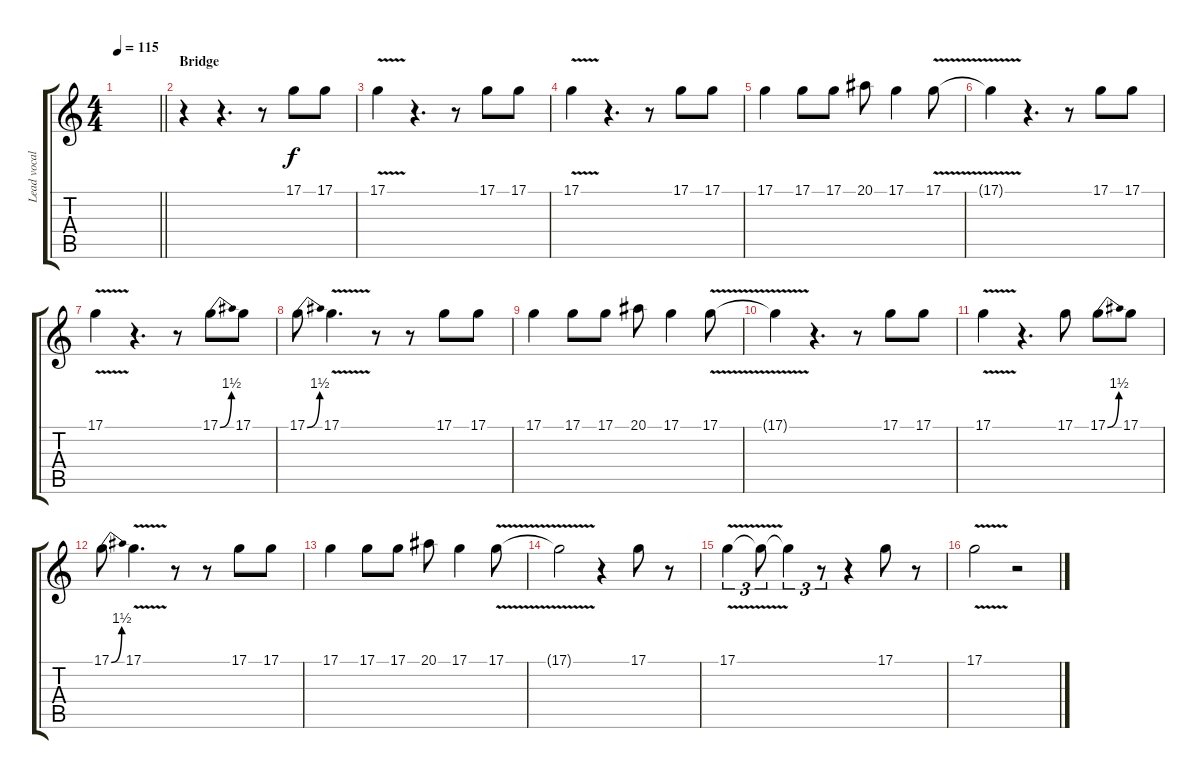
\track ("Lead vocals" "Lead vocal") {instrument lead2sawtooth}
\staff {score tabs}
\tuning (D4 A3 F3 C3 G2 D2) {hide}
\ts (4 4)
\tempo 115
\clef g2
\barLineRight lightlight
\ks c
|
\section ("" "Bridge")
r.4 r.4{d} r.8 17.1.8 17.1.8 |
17.1{v}.4 r.4{d} r.8 17.1.8 17.1.8 |
17.1{v}.4 r.4{d} r.8 17.1.8 17.1.8 |
17.1.4 17.1.8 17.1.8 20.1.8 17.1.4 17.1{v}.8 |
17.1{t}.4 r.4{d} r.8 17.1.8 17.1.8 |
17.1{v}.4 r.4{d} r.8 17.1{be (bend 0 0 60 6)}.8 17.1.8 |
17.1{be (bend 0 0 60 6)}.8 17.1{v}.4{d} r.8 r.8 17.1.8 17.1.8 |
17.1.4 17.1.8 17.1.8 20.1.8 17.1.4 17.1{v}.8 |
17.1{t}.4 r.4{d} r.8 17.1.8 17.1.8 |
17.1{v}.4 r.4{d} 17.1.8 17.1{be (bend 0 0 60 6)}.8 17.1.8 |
17.1{be (bend 0 0 60 6)}.8 17.1{v}.4{d} r.8 r.8 17.1.8 17.1.8 |
17.1.4 17.1.8 17.1.8 20.1.8 17.1.4 17.1{v}.8 |
17.1{t}.2 r.4 17.1.8 r.8 |
17.1{v}.4{tu (3 2)} 17.1{t}.8{tu (3 2)} 17.1{t}.4{tu (3 2)} r.8{tu (3 2)} r.4 17.1.8 r.8 |
17.1{v}.2 r.2
